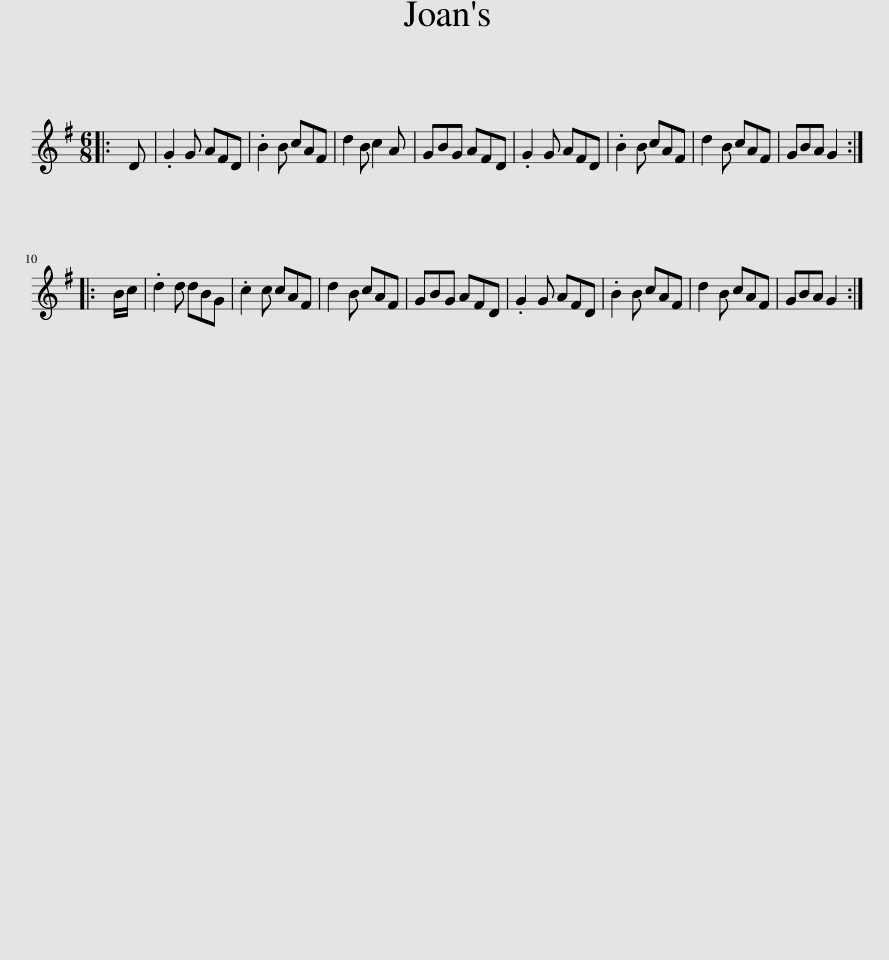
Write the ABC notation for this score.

X:1
L:1/8
M:6/8
I:linebreak $
K:G
V:1 treble
V:1
|: D | .G2 G AFD | .B2 B cAF | d2 B c2 A | GBG AFD | %5
 .G2 G AFD | .B2 B cAF | d2 B cAF | GBA G2 ::$ B/c/ | %10
 .d2 d dBG | .c2 c cAF | d2 B cAF | GBG AFD | .G2 G AFD | %15
 .B2 B cAF | d2 B cAF | GBA G2 :| %18
